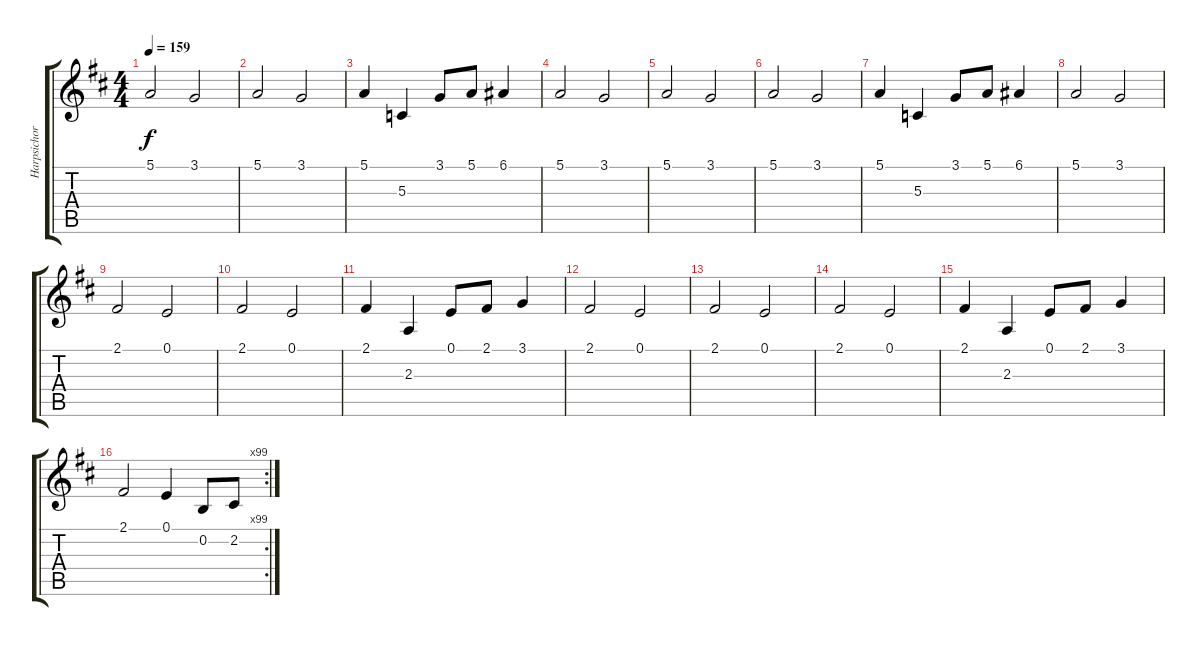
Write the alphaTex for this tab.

\track ("Harpsichord" "Harpsichor") {instrument harpsichord}
\staff {score tabs}
\tuning (E4 B3 G3 D3 A2 E2) {hide}
\ts (4 4)
\tempo 159
\clef g2
\ks d
5.1.2{dy f} 3.1.2 |
5.1.2 3.1.2 |
5.1.4 5.3.4 3.1.8 5.1.8 6.1.4 |
5.1.2 3.1.2 |
5.1.2 3.1.2 |
5.1.2 3.1.2 |
5.1.4 5.3.4 3.1.8 5.1.8 6.1.4 |
5.1.2 3.1.2 |
2.1.2 0.1.2 |
2.1.2 0.1.2 |
2.1.4 2.3.4 0.1.8 2.1.8 3.1.4 |
2.1.2 0.1.2 |
2.1.2 0.1.2 |
2.1.2 0.1.2 |
2.1.4 2.3.4 0.1.8 2.1.8 3.1.4 |
\rc 99
2.1.2 0.1.4 0.2.8 2.2.8
